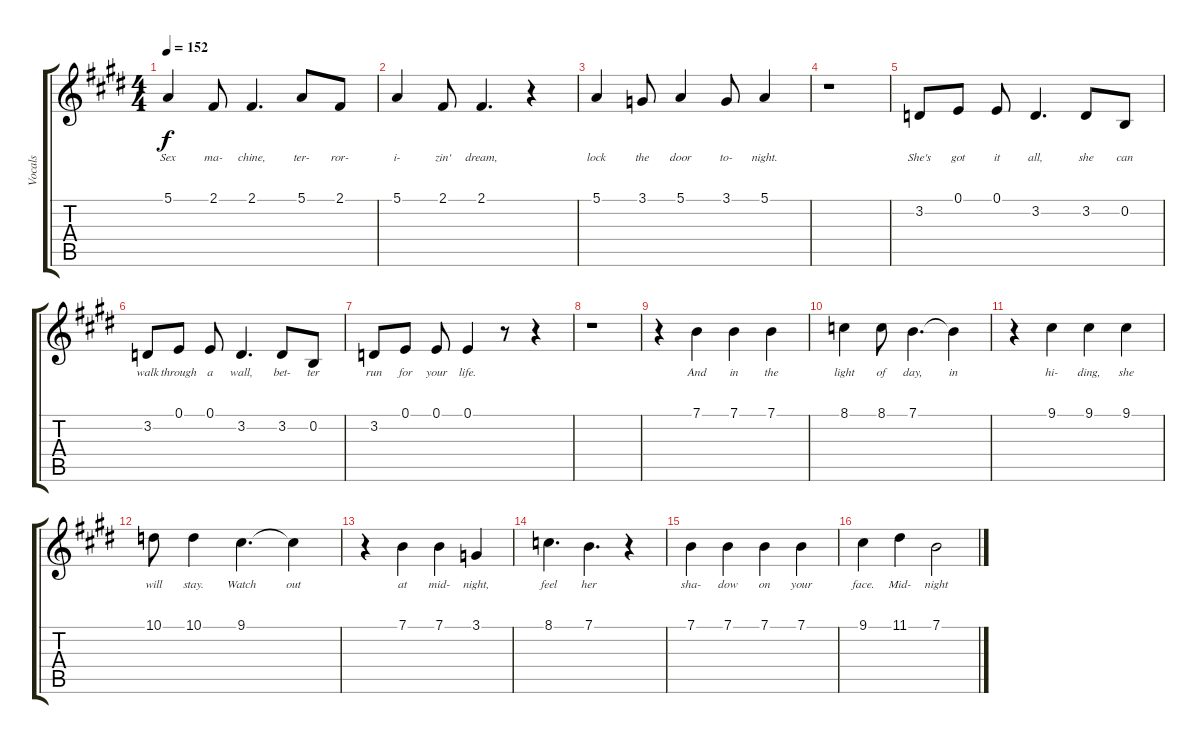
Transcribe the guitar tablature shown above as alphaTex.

\track ("Vocals" "Vocals") {instrument flute}
\staff {score tabs}
\tuning (E4 B3 G3 D3 A2 E2) {hide}
\ts (4 4)
\tempo 152
\clef g2
\ks e
5.1.4{lyrics (0 "Sex") lyrics (1 "") lyrics (2 "") lyrics (3 "") lyrics (4 "") dy f} 2.1.8{lyrics (0 "ma-") lyrics (1 "") lyrics (2 "") lyrics (3 "") lyrics (4 "")} 2.1.4{d lyrics (0 "chine,") lyrics (1 "") lyrics (2 "") lyrics (3 "") lyrics (4 "")} 5.1.8{lyrics (0 "ter-") lyrics (1 "") lyrics (2 "") lyrics (3 "") lyrics (4 "")} 2.1.8{lyrics (0 "ror-") lyrics (1 "") lyrics (2 "") lyrics (3 "") lyrics (4 "")} |
5.1.4{lyrics (0 "i-") lyrics (1 "") lyrics (2 "") lyrics (3 "") lyrics (4 "")} 2.1.8{lyrics (0 "zin'") lyrics (1 "") lyrics (2 "") lyrics (3 "") lyrics (4 "")} 2.1.4{d lyrics (0 "dream,") lyrics (1 "") lyrics (2 "") lyrics (3 "") lyrics (4 "")} r.4 |
5.1.4{lyrics (0 "lock") lyrics (1 "") lyrics (2 "") lyrics (3 "") lyrics (4 "")} 3.1.8{lyrics (0 "the") lyrics (1 "") lyrics (2 "") lyrics (3 "") lyrics (4 "")} 5.1.4{lyrics (0 "door") lyrics (1 "") lyrics (2 "") lyrics (3 "") lyrics (4 "")} 3.1.8{lyrics (0 "to-") lyrics (1 "") lyrics (2 "") lyrics (3 "") lyrics (4 "")} 5.1.4{lyrics (0 "night.") lyrics (1 "") lyrics (2 "") lyrics (3 "") lyrics (4 "")} |
r.1 |
3.2.8{lyrics (0 "She's") lyrics (1 "") lyrics (2 "") lyrics (3 "") lyrics (4 "")} 0.1.8{lyrics (0 "got") lyrics (1 "") lyrics (2 "") lyrics (3 "") lyrics (4 "")} 0.1.8{lyrics (0 "it") lyrics (1 "") lyrics (2 "") lyrics (3 "") lyrics (4 "")} 3.2.4{d lyrics (0 "all,") lyrics (1 "") lyrics (2 "") lyrics (3 "") lyrics (4 "")} 3.2.8{lyrics (0 "she") lyrics (1 "") lyrics (2 "") lyrics (3 "") lyrics (4 "")} 0.2.8{lyrics (0 "can") lyrics (1 "") lyrics (2 "") lyrics (3 "") lyrics (4 "")} |
3.2.8{lyrics (0 "walk") lyrics (1 "") lyrics (2 "") lyrics (3 "") lyrics (4 "")} 0.1.8{lyrics (0 "through") lyrics (1 "") lyrics (2 "") lyrics (3 "") lyrics (4 "")} 0.1.8{lyrics (0 "a") lyrics (1 "") lyrics (2 "") lyrics (3 "") lyrics (4 "")} 3.2.4{d lyrics (0 "wall,") lyrics (1 "") lyrics (2 "") lyrics (3 "") lyrics (4 "")} 3.2.8{lyrics (0 "bet-") lyrics (1 "") lyrics (2 "") lyrics (3 "") lyrics (4 "")} 0.2.8{lyrics (0 "ter") lyrics (1 "") lyrics (2 "") lyrics (3 "") lyrics (4 "")} |
3.2.8{lyrics (0 "run") lyrics (1 "") lyrics (2 "") lyrics (3 "") lyrics (4 "")} 0.1.8{lyrics (0 "for") lyrics (1 "") lyrics (2 "") lyrics (3 "") lyrics (4 "")} 0.1.8{lyrics (0 "your") lyrics (1 "") lyrics (2 "") lyrics (3 "") lyrics (4 "")} 0.1.4{lyrics (0 "life.") lyrics (1 "") lyrics (2 "") lyrics (3 "") lyrics (4 "")} r.8 r.4 |
r.1 |
r.4 7.1.4{lyrics (0 "And") lyrics (1 "") lyrics (2 "") lyrics (3 "") lyrics (4 "")} 7.1.4{lyrics (0 "in") lyrics (1 "") lyrics (2 "") lyrics (3 "") lyrics (4 "")} 7.1.4{lyrics (0 "the") lyrics (1 "") lyrics (2 "") lyrics (3 "") lyrics (4 "")} |
8.1.4{lyrics (0 "light") lyrics (1 "") lyrics (2 "") lyrics (3 "") lyrics (4 "")} 8.1.8{lyrics (0 "of") lyrics (1 "") lyrics (2 "") lyrics (3 "") lyrics (4 "")} 7.1.4{d lyrics (0 "day,") lyrics (1 "") lyrics (2 "") lyrics (3 "") lyrics (4 "")} 7.1{t}.4{lyrics (0 "in") lyrics (1 "") lyrics (2 "") lyrics (3 "") lyrics (4 "")} |
r.4 9.1.4{lyrics (0 "hi-") lyrics (1 "") lyrics (2 "") lyrics (3 "") lyrics (4 "")} 9.1.4{lyrics (0 "ding,") lyrics (1 "") lyrics (2 "") lyrics (3 "") lyrics (4 "")} 9.1.4{lyrics (0 "she") lyrics (1 "") lyrics (2 "") lyrics (3 "") lyrics (4 "")} |
10.1.8{lyrics (0 "will") lyrics (1 "") lyrics (2 "") lyrics (3 "") lyrics (4 "")} 10.1.4{lyrics (0 "stay.") lyrics (1 "") lyrics (2 "") lyrics (3 "") lyrics (4 "")} 9.1.4{d lyrics (0 "Watch") lyrics (1 "") lyrics (2 "") lyrics (3 "") lyrics (4 "")} 9.1{t}.4{lyrics (0 "out") lyrics (1 "") lyrics (2 "") lyrics (3 "") lyrics (4 "")} |
r.4 7.1.4{lyrics (0 "at") lyrics (1 "") lyrics (2 "") lyrics (3 "") lyrics (4 "")} 7.1.4{lyrics (0 "mid-") lyrics (1 "") lyrics (2 "") lyrics (3 "") lyrics (4 "")} 3.1.4{lyrics (0 "night,") lyrics (1 "") lyrics (2 "") lyrics (3 "") lyrics (4 "")} |
8.1.4{d lyrics (0 "feel") lyrics (1 "") lyrics (2 "") lyrics (3 "") lyrics (4 "")} 7.1.4{d lyrics (0 "her") lyrics (1 "") lyrics (2 "") lyrics (3 "") lyrics (4 "")} r.4 |
7.1.4{lyrics (0 "sha-") lyrics (1 "") lyrics (2 "") lyrics (3 "") lyrics (4 "")} 7.1.4{lyrics (0 "dow") lyrics (1 "") lyrics (2 "") lyrics (3 "") lyrics (4 "")} 7.1.4{lyrics (0 "on") lyrics (1 "") lyrics (2 "") lyrics (3 "") lyrics (4 "")} 7.1.4{lyrics (0 "your") lyrics (1 "") lyrics (2 "") lyrics (3 "") lyrics (4 "")} |
9.1.4{lyrics (0 "face.") lyrics (1 "") lyrics (2 "") lyrics (3 "") lyrics (4 "")} 11.1.4{lyrics (0 "Mid-") lyrics (1 "") lyrics (2 "") lyrics (3 "") lyrics (4 "")} 7.1.2{lyrics (0 "night") lyrics (1 "") lyrics (2 "") lyrics (3 "") lyrics (4 "")}
